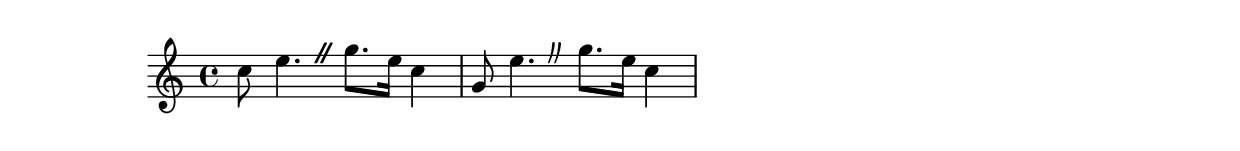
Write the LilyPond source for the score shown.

%% Do not edit this file; it is automatically
%% generated from LSR http://lsr.dsi.unimi.it
%% This file is in the public domain.
\version "2.13.16"

\header {
  lsrtags = "expressive-marks, tweaks-and-overrides"

%% Translation of GIT committish: d2119a9e5e951c6ae850322f41444ac98d1ed492
  texidoces = "
Las marcas de cesura se pueden crear sobreescribiendo la propiedad
@code{'text} del objeto @code{BreathingSign}.  También está disponible
una marca de cesura curva.

"
  doctitlees = "Insertar una cesura"

%% Translation of GIT committish: 0a868be38a775ecb1ef935b079000cebbc64de40
 texidocde = "
Zäsurzeichen können erstellt werden, indem die @code{'text}-Eigenschaft
des @code{BreathingSign}-Objektes verändert wird.  Ein gekrümmtes
Zäsurzeichen ist auch möglich.
"
  doctitlede = "Eine Zäsur einfügen"
%% Translation of GIT committish: 217cd2b9de6e783f2a5c8a42be9c70a82195ad20
  texidocfr = "
Une surcharge de la propriété @code{'text} de l'objet
@code{BreathingSign} permet de créer une marque de césure.  LilyPond
dispose également d'une variante courbée.

"
  doctitlefr = "Insertion d'une césure"


  texidoc = "
Caesura marks can be created by overriding the @code{'text} property of
the @code{BreathingSign} object. A curved caesura mark is also
available.

"
  doctitle = "Inserting a caesura"
} % begin verbatim

\relative c'' {
  \override BreathingSign #'text = \markup {
    \musicglyph #"scripts.caesura.straight"
  }
  c8 e4. \breathe g8. e16 c4

  \override BreathingSign #'text = \markup {
    \musicglyph #"scripts.caesura.curved"
  }
  g8 e'4. \breathe g8. e16 c4
}
